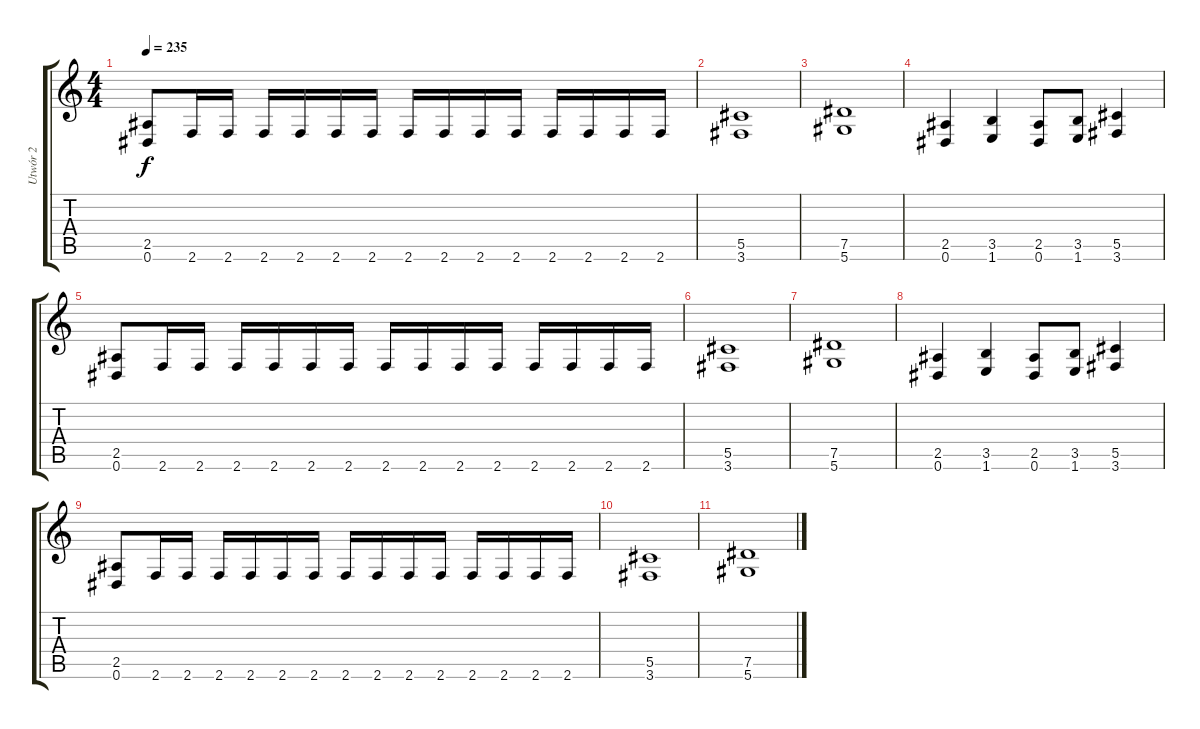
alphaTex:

\track ("Utwór 2" "Utwór 2") {instrument distortionguitar}
\staff {score tabs}
\tuning (Eb4 Bb3 Gb3 Db3 Ab2 Eb2) {hide}
\ts (4 4)
\tempo 235
\clef g2
\ks c
(2.5 0.6).8{dy f} 2.6.16 2.6.16 2.6.16 2.6.16 2.6.16 2.6.16 2.6.16 2.6.16 2.6.16 2.6.16 2.6.16 2.6.16 2.6.16 2.6.16 |
(5.5 3.6).1 |
(7.5 5.6).1 |
(2.5 0.6).4 (3.5 1.6).4 (2.5 0.6).8 (3.5 1.6).8 (5.5 3.6).4 |
(2.5 0.6).8 2.6.16 2.6.16 2.6.16 2.6.16 2.6.16 2.6.16 2.6.16 2.6.16 2.6.16 2.6.16 2.6.16 2.6.16 2.6.16 2.6.16 |
(5.5 3.6).1 |
(7.5 5.6).1 |
(2.5 0.6).4 (3.5 1.6).4 (2.5 0.6).8 (3.5 1.6).8 (5.5 3.6).4 |
(2.5 0.6).8 2.6.16 2.6.16 2.6.16 2.6.16 2.6.16 2.6.16 2.6.16 2.6.16 2.6.16 2.6.16 2.6.16 2.6.16 2.6.16 2.6.16 |
(5.5 3.6).1 |
(7.5 5.6).1
